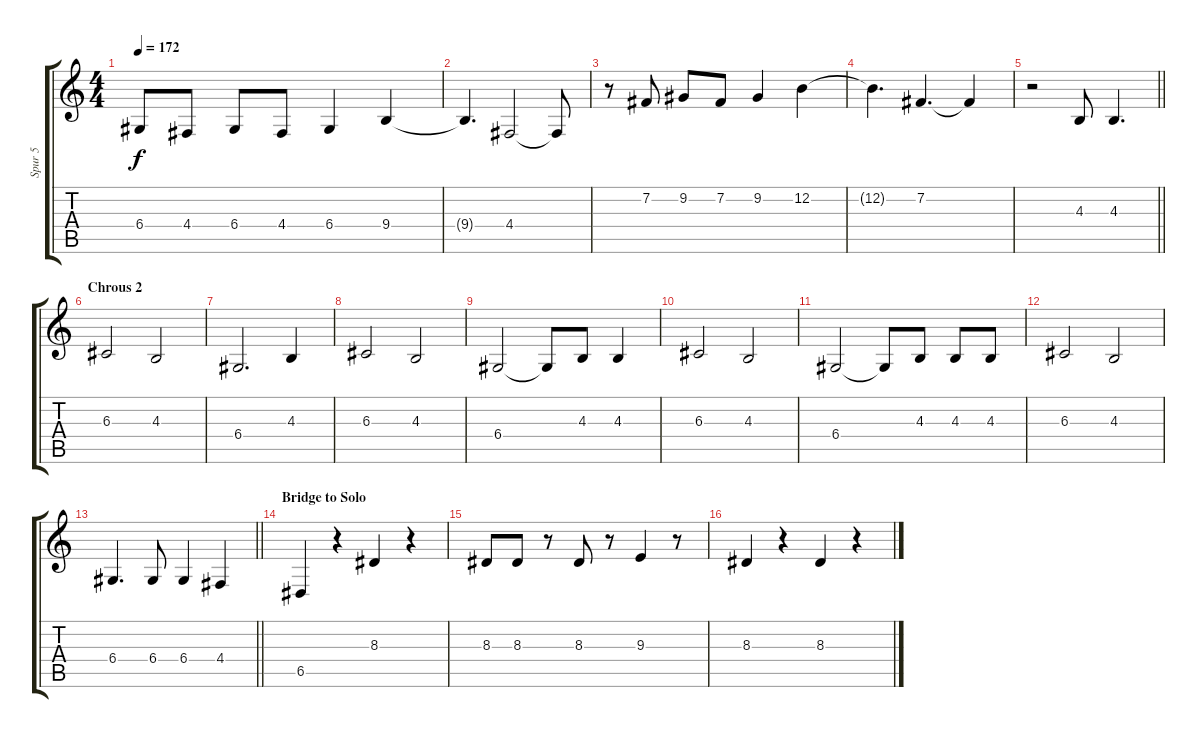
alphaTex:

\track ("Spur 5" "Spur 5") {instrument trumpet}
\staff {score tabs}
\tuning (E4 B3 G3 D3 A2 E2) {hide}
\ts (4 4)
\tempo 172
\clef g2
\ks c
6.4{t}.8{dy f} 4.4.8 6.4.8 4.4.8 6.4.4 9.4.4 |
9.4{t}.4{d} 4.4.2 4.4{t}.8 |
r.8 7.2.8 9.2.8 7.2.8 9.2.4 12.2.4 |
12.2{t}.4{d} 7.2.4{d} 7.2{t}.4 |
\barLineRight lightlight
r.2 4.3.8 4.3.4{d} |
\section ("" "Chrous 2")
6.3.2 4.3.2 |
6.4.2{d} 4.3.4 |
6.3.2 4.3.2 |
6.4.2 6.4{t}.8 4.3.8 4.3.4 |
6.3.2 4.3.2 |
6.4.2 6.4{t}.8 4.3.8 4.3.8 4.3.8 |
6.3.2 4.3.2 |
\barLineRight lightlight
6.4.4{d} 6.4.8 6.4.4 4.4.4 |
\section ("" "Bridge to Solo")
6.5.4 r.4 8.3.4 r.4 |
8.3.8 8.3.8 r.8 8.3.8 r.8 9.3.4 r.8 |
8.3.4 r.4 8.3.4 r.4
